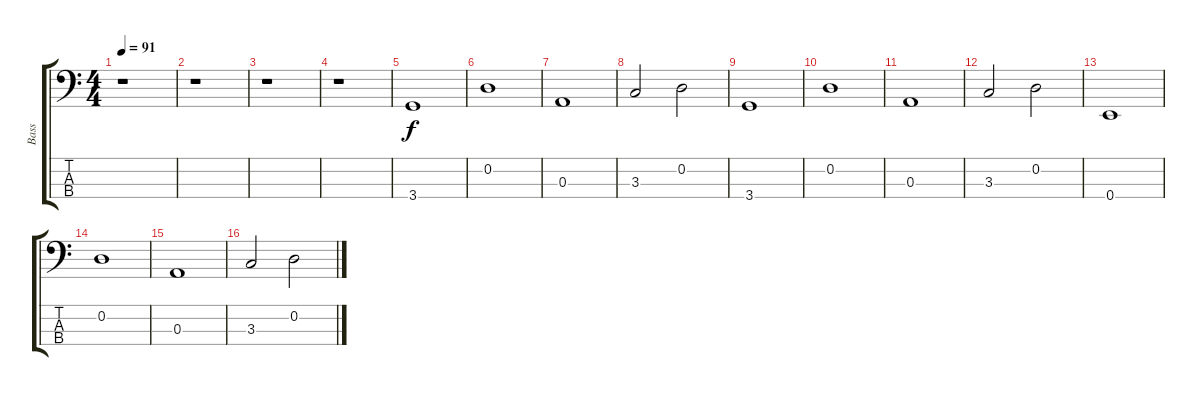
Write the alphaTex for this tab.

\track ("Bass" "Bass") {instrument electricbasspick}
\staff {score tabs}
\tuning (G2 D2 A1 E1) {hide}
\ts (4 4)
\tempo 91
\clef f4
\ks c
r.1{dy f instrument electricbasspick} |
r.1 |
r.1 |
r.1 |
3.4.1 |
0.2.1 |
0.3.1 |
3.3.2 0.2.2 |
3.4.1 |
0.2.1 |
0.3.1 |
3.3.2 0.2.2 |
0.4.1 |
0.2.1 |
0.3.1 |
3.3.2 0.2.2
